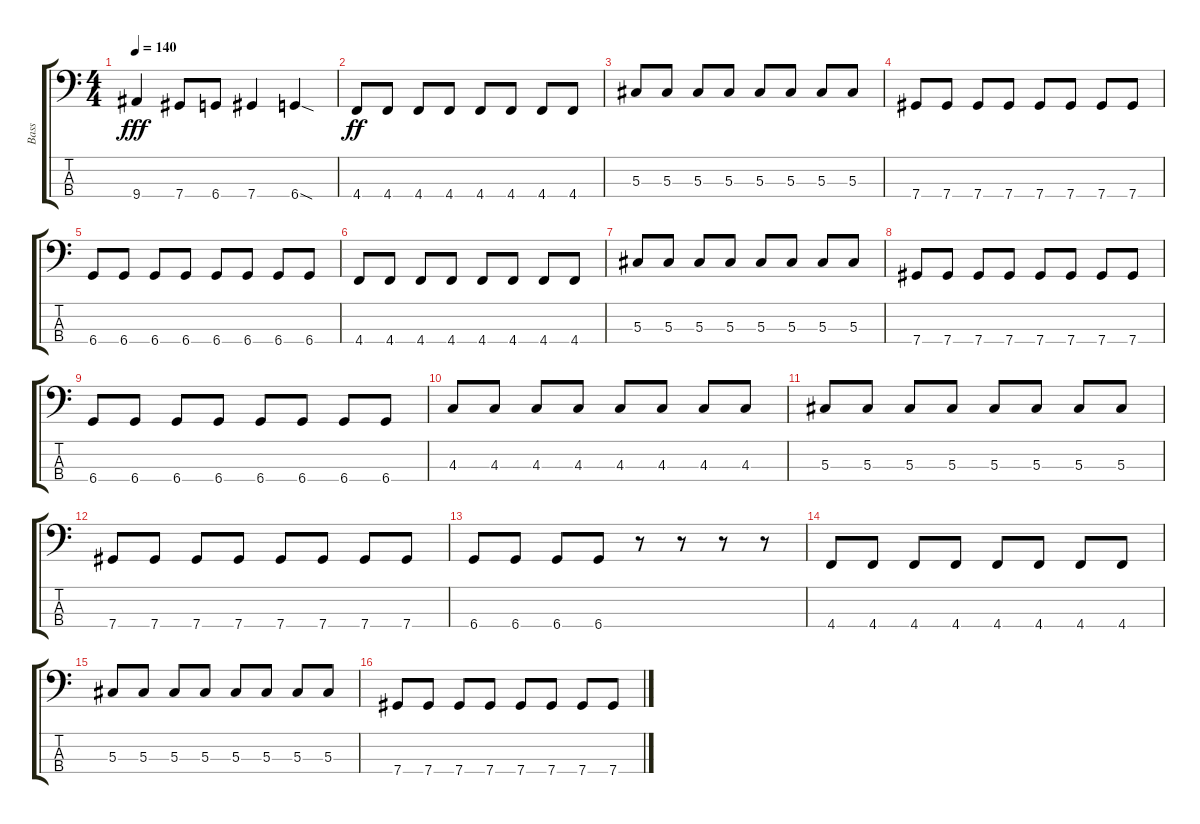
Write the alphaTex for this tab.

\track ("Bass" "Bass") {instrument electricbasspick}
\staff {score tabs}
\tuning (Gb2 Db2 Ab1 Db1) {hide}
\ts (4 4)
\tempo 140
\clef f4
\ks c
9.4.4{dy fff} 7.4.8 6.4.8 7.4.4 6.4{sod}.4 |
4.4.8{dy ff} 4.4.8 4.4.8 4.4.8 4.4.8 4.4.8 4.4.8 4.4.8 |
5.3.8 5.3.8 5.3.8 5.3.8 5.3.8 5.3.8 5.3.8 5.3.8 |
7.4.8 7.4.8 7.4.8 7.4.8 7.4.8 7.4.8 7.4.8 7.4.8 |
6.4.8 6.4.8 6.4.8 6.4.8 6.4.8 6.4.8 6.4.8 6.4.8 |
4.4.8 4.4.8 4.4.8 4.4.8 4.4.8 4.4.8 4.4.8 4.4.8 |
5.3.8 5.3.8 5.3.8 5.3.8 5.3.8 5.3.8 5.3.8 5.3.8 |
7.4.8 7.4.8 7.4.8 7.4.8 7.4.8 7.4.8 7.4.8 7.4.8 |
6.4.8 6.4.8 6.4.8 6.4.8 6.4.8 6.4.8 6.4.8 6.4.8 |
4.3.8 4.3.8 4.3.8 4.3.8 4.3.8 4.3.8 4.3.8 4.3.8 |
5.3.8 5.3.8 5.3.8 5.3.8 5.3.8 5.3.8 5.3.8 5.3.8 |
7.4.8 7.4.8 7.4.8 7.4.8 7.4.8 7.4.8 7.4.8 7.4.8 |
6.4.8 6.4.8 6.4.8 6.4.8 r.8 r.8 r.8 r.8 |
4.4.8 4.4.8 4.4.8 4.4.8 4.4.8 4.4.8 4.4.8 4.4.8 |
5.3.8 5.3.8 5.3.8 5.3.8 5.3.8 5.3.8 5.3.8 5.3.8 |
7.4.8 7.4.8 7.4.8 7.4.8 7.4.8 7.4.8 7.4.8 7.4.8
